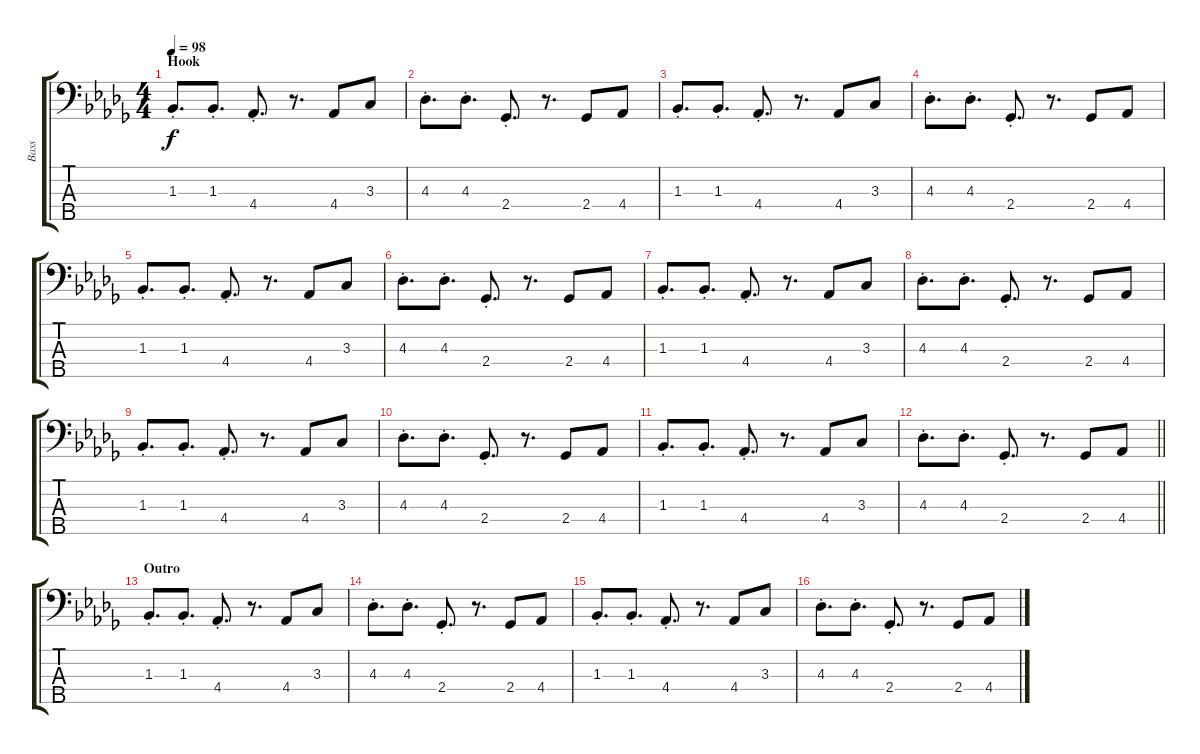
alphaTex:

\track ("Bass" "Bass") {instrument synthbass1}
\staff {score tabs}
\tuning (G2 D2 A1 E1 B0) {hide}
\ts (4 4)
\section ("" "Hook")
\tempo 98
\clef f4
\ks db
1.3{st}.8{d dy f} 1.3{st}.8{d} 4.4{st}.8{d} r.8{d} 4.4.8 3.3.8 |
4.3{st}.8{d} 4.3{st}.8{d} 2.4{st}.8{d} r.8{d} 2.4.8 4.4.8 |
1.3{st}.8{d} 1.3{st}.8{d} 4.4{st}.8{d} r.8{d} 4.4.8 3.3.8 |
4.3{st}.8{d} 4.3{st}.8{d} 2.4{st}.8{d} r.8{d} 2.4.8 4.4.8 |
1.3{st}.8{d} 1.3{st}.8{d} 4.4{st}.8{d} r.8{d} 4.4.8 3.3.8 |
4.3{st}.8{d} 4.3{st}.8{d} 2.4{st}.8{d} r.8{d} 2.4.8 4.4.8 |
1.3{st}.8{d} 1.3{st}.8{d} 4.4{st}.8{d} r.8{d} 4.4.8 3.3.8 |
4.3{st}.8{d} 4.3{st}.8{d} 2.4{st}.8{d} r.8{d} 2.4.8 4.4.8 |
1.3{st}.8{d} 1.3{st}.8{d} 4.4{st}.8{d} r.8{d} 4.4.8 3.3.8 |
4.3{st}.8{d} 4.3{st}.8{d} 2.4{st}.8{d} r.8{d} 2.4.8 4.4.8 |
1.3{st}.8{d} 1.3{st}.8{d} 4.4{st}.8{d} r.8{d} 4.4.8 3.3.8 |
\barLineRight lightlight
4.3{st}.8{d} 4.3{st}.8{d} 2.4{st}.8{d} r.8{d} 2.4.8 4.4.8 |
\section ("" "Outro")
1.3{st}.8{d} 1.3{st}.8{d} 4.4{st}.8{d} r.8{d} 4.4.8 3.3.8 |
4.3{st}.8{d} 4.3{st}.8{d} 2.4{st}.8{d} r.8{d} 2.4.8 4.4.8 |
1.3{st}.8{d} 1.3{st}.8{d} 4.4{st}.8{d} r.8{d} 4.4.8 3.3.8 |
4.3{st}.8{d} 4.3{st}.8{d} 2.4{st}.8{d} r.8{d} 2.4.8 4.4.8
